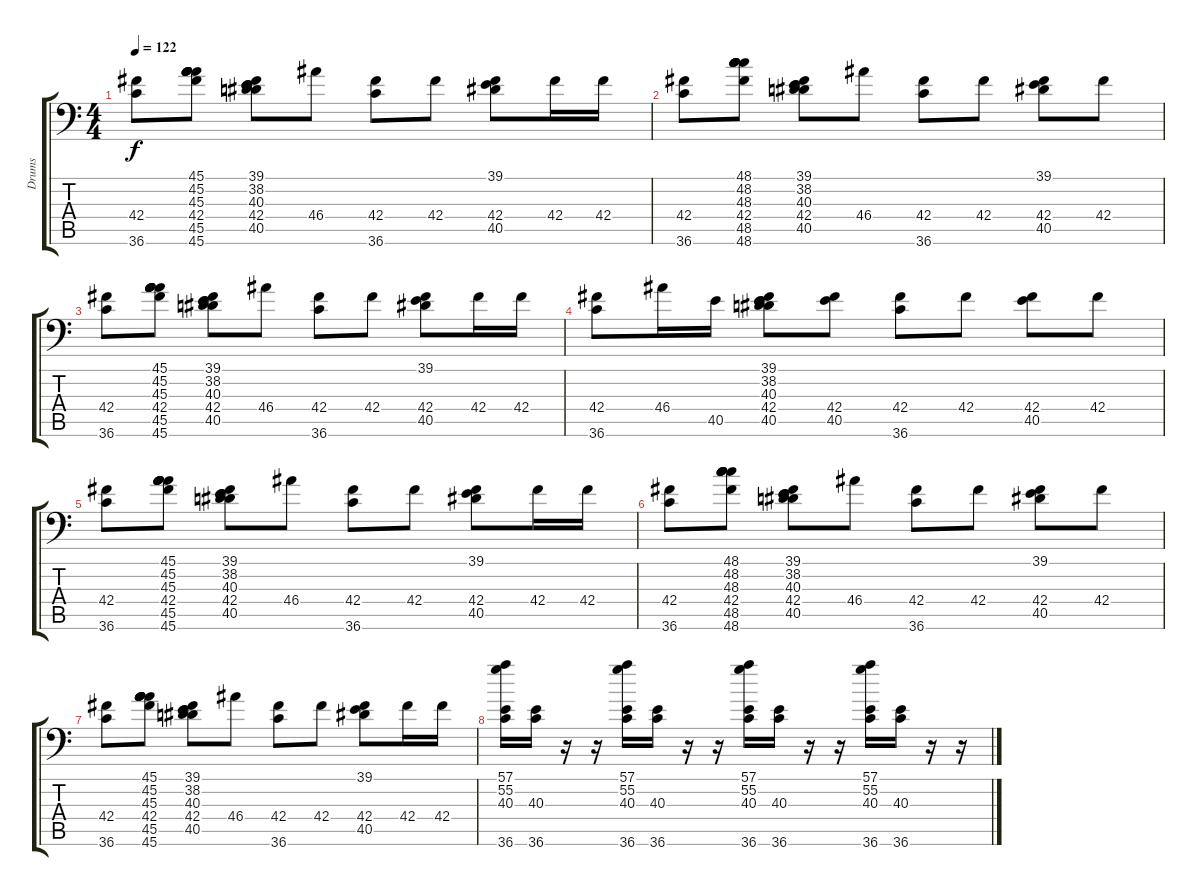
\track ("Drums" "Drums") {instrument acousticgrandpiano}
\staff {score tabs}
\tuning (C-1 C-1 C-1 C-1 C-1 C-1) {hide}
\ts (4 4)
\tempo 122
\clef f4
\ks c
(42.4 36.6).8{dy f} (45.1 45.2 45.3 42.4 45.5 45.6).8 (39.1 38.2 40.3 42.4 40.5).8 46.4.8 (42.4 36.6).8 42.4.8 (39.1 42.4 40.5).8 42.4.16 42.4.16 |
(42.4 36.6).8 (48.1 48.2 48.3 42.4 48.5 48.6).8 (39.1 38.2 40.3 42.4 40.5).8 46.4.8 (42.4 36.6).8 42.4.8 (39.1 42.4 40.5).8 42.4.8 |
(42.4 36.6).8 (45.1 45.2 45.3 42.4 45.5 45.6).8 (39.1 38.2 40.3 42.4 40.5).8 46.4.8 (42.4 36.6).8 42.4.8 (39.1 42.4 40.5).8 42.4.16 42.4.16 |
(42.4 36.6).8 46.4.16 40.5.16 (39.1 38.2 40.3 42.4 40.5).8 (42.4 40.5).8 (42.4 36.6).8 42.4.8 (42.4 40.5).8 42.4.8 |
(42.4 36.6).8 (45.1 45.2 45.3 42.4 45.5 45.6).8 (39.1 38.2 40.3 42.4 40.5).8 46.4.8 (42.4 36.6).8 42.4.8 (39.1 42.4 40.5).8 42.4.16 42.4.16 |
(42.4 36.6).8 (48.1 48.2 48.3 42.4 48.5 48.6).8 (39.1 38.2 40.3 42.4 40.5).8 46.4.8 (42.4 36.6).8 42.4.8 (39.1 42.4 40.5).8 42.4.8 |
(42.4 36.6).8 (45.1 45.2 45.3 42.4 45.5 45.6).8 (39.1 38.2 40.3 42.4 40.5).8 46.4.8 (42.4 36.6).8 42.4.8 (39.1 42.4 40.5).8 42.4.16 42.4.16 |
(57.1 55.2 40.3 36.6).16 (40.3 36.6).16 r.16 r.16 (57.1 55.2 40.3 36.6).16 (40.3 36.6).16 r.16 r.16 (57.1 55.2 40.3 36.6).16 (40.3 36.6).16 r.16 r.16 (57.1 55.2 40.3 36.6).16 (40.3 36.6).16 r.16 r.16
